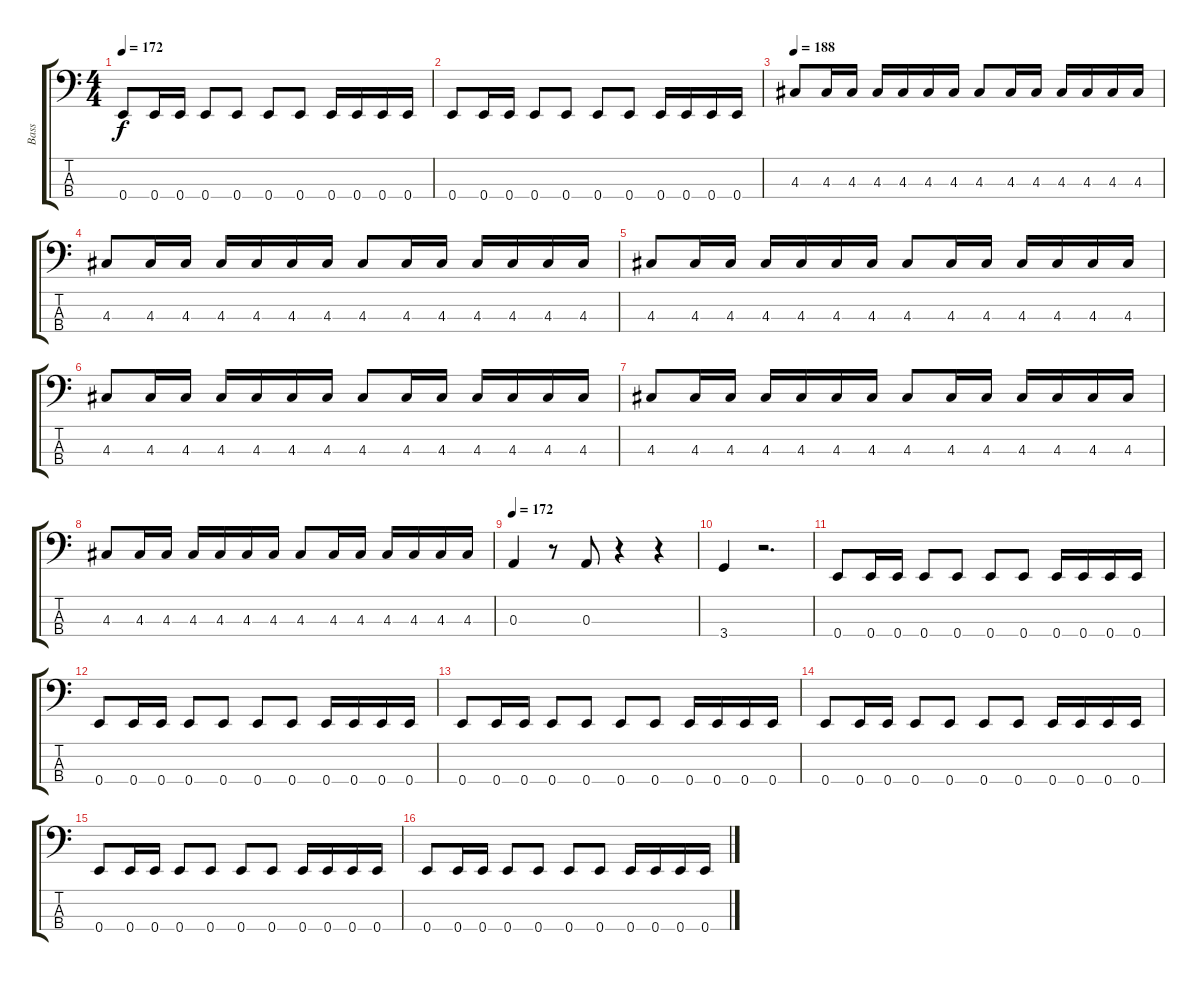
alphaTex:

\track ("Bass" "Bass") {instrument electricbassfinger}
\staff {score tabs}
\tuning (G2 D2 A1 E1) {hide}
\ts (4 4)
\tempo 172
\clef f4
\ks c
0.4.8{dy f} 0.4.16 0.4.16 0.4.8 0.4.8 0.4.8 0.4.8 0.4.16 0.4.16 0.4.16 0.4.16 |
0.4.8 0.4.16 0.4.16 0.4.8 0.4.8 0.4.8 0.4.8 0.4.16 0.4.16 0.4.16 0.4.16 |
\tempo 188
4.3.8 4.3.16 4.3.16 4.3.16 4.3.16 4.3.16 4.3.16 4.3.8 4.3.16 4.3.16 4.3.16 4.3.16 4.3.16 4.3.16 |
4.3.8 4.3.16 4.3.16 4.3.16 4.3.16 4.3.16 4.3.16 4.3.8 4.3.16 4.3.16 4.3.16 4.3.16 4.3.16 4.3.16 |
4.3.8 4.3.16 4.3.16 4.3.16 4.3.16 4.3.16 4.3.16 4.3.8 4.3.16 4.3.16 4.3.16 4.3.16 4.3.16 4.3.16 |
4.3.8 4.3.16 4.3.16 4.3.16 4.3.16 4.3.16 4.3.16 4.3.8 4.3.16 4.3.16 4.3.16 4.3.16 4.3.16 4.3.16 |
4.3.8 4.3.16 4.3.16 4.3.16 4.3.16 4.3.16 4.3.16 4.3.8 4.3.16 4.3.16 4.3.16 4.3.16 4.3.16 4.3.16 |
4.3.8 4.3.16 4.3.16 4.3.16 4.3.16 4.3.16 4.3.16 4.3.8 4.3.16 4.3.16 4.3.16 4.3.16 4.3.16 4.3.16 |
\tempo 172
0.3.4 r.8 0.3.8 r.4 r.4 |
3.4.4 r.2{d} |
0.4.8 0.4.16 0.4.16 0.4.8 0.4.8 0.4.8 0.4.8 0.4.16 0.4.16 0.4.16 0.4.16 |
0.4.8 0.4.16 0.4.16 0.4.8 0.4.8 0.4.8 0.4.8 0.4.16 0.4.16 0.4.16 0.4.16 |
0.4.8 0.4.16 0.4.16 0.4.8 0.4.8 0.4.8 0.4.8 0.4.16 0.4.16 0.4.16 0.4.16 |
0.4.8 0.4.16 0.4.16 0.4.8 0.4.8 0.4.8 0.4.8 0.4.16 0.4.16 0.4.16 0.4.16 |
0.4.8 0.4.16 0.4.16 0.4.8 0.4.8 0.4.8 0.4.8 0.4.16 0.4.16 0.4.16 0.4.16 |
0.4.8 0.4.16 0.4.16 0.4.8 0.4.8 0.4.8 0.4.8 0.4.16 0.4.16 0.4.16 0.4.16
